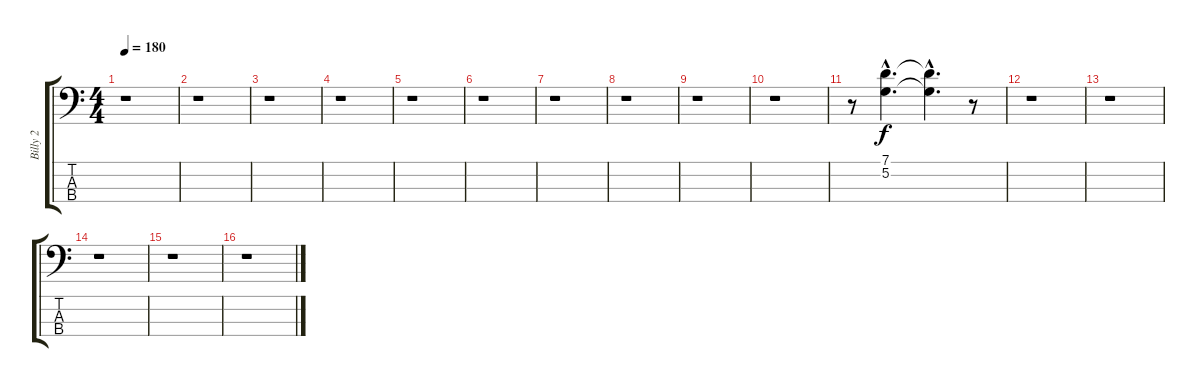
\track ("Billy 2" "Billy 2") {instrument electricbassfinger}
\staff {score tabs}
\tuning (G2 D2 A1 E1) {hide}
\ts (4 4)
\tempo 180
\clef f4
\ks c
r.1{dy f} |
r.1 |
r.1 |
r.1 |
r.1 |
r.1 |
r.1 |
r.1 |
r.1 |
r.1 |
r.8 (7.1{hac} 5.2{hac}).4{d} (7.1{hac t} 5.2{hac t}).4{d} r.8 |
r.1 |
r.1 |
r.1 |
r.1 |
r.1
